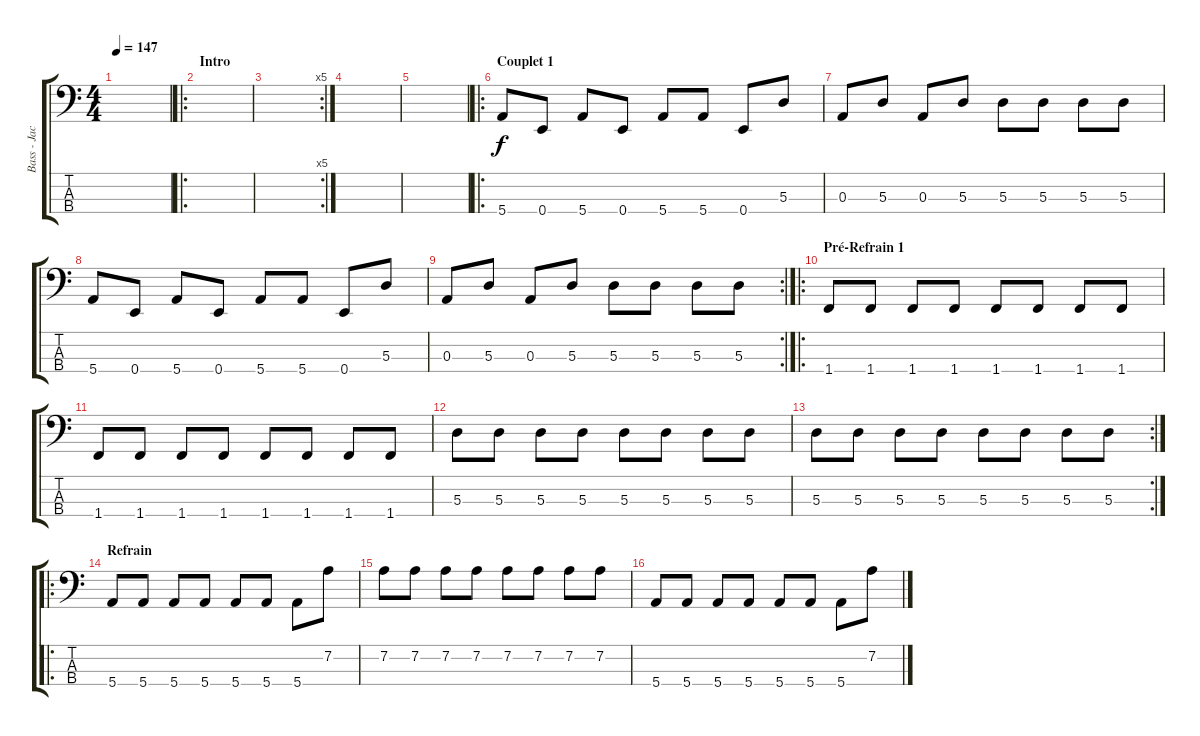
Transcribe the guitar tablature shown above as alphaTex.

\track ("Bass - Jacko" "Bass - Jac") {instrument electricbassfinger}
\staff {score tabs}
\tuning (G2 D2 A1 E1) {hide}
\ts (4 4)
\tempo 147
\clef f4
\ks c
|
\ro
\section ("" "Intro")
|
\rc 5
|
|
|
\ro
\section ("" "Couplet 1")
5.4.8 0.4.8 5.4.8 0.4.8 5.4.8 5.4.8 0.4.8 5.3.8 |
0.3.8 5.3.8 0.3.8 5.3.8 5.3.8 5.3.8 5.3.8 5.3.8 |
5.4.8 0.4.8 5.4.8 0.4.8 5.4.8 5.4.8 0.4.8 5.3.8 |
\rc 2
0.3.8 5.3.8 0.3.8 5.3.8 5.3.8 5.3.8 5.3.8 5.3.8 |
\ro
\section ("" "Pré-Refrain 1")
1.4.8 1.4.8 1.4.8 1.4.8 1.4.8 1.4.8 1.4.8 1.4.8 |
1.4.8 1.4.8 1.4.8 1.4.8 1.4.8 1.4.8 1.4.8 1.4.8 |
5.3.8 5.3.8 5.3.8 5.3.8 5.3.8 5.3.8 5.3.8 5.3.8 |
\rc 2
5.3.8 5.3.8 5.3.8 5.3.8 5.3.8 5.3.8 5.3.8 5.3.8 |
\ro
\section ("" "Refrain")
5.4.8 5.4.8 5.4.8 5.4.8 5.4.8 5.4.8 5.4.8 7.2.8 |
7.2.8 7.2.8 7.2.8 7.2.8 7.2.8 7.2.8 7.2.8 7.2.8 |
5.4.8 5.4.8 5.4.8 5.4.8 5.4.8 5.4.8 5.4.8 7.2.8
